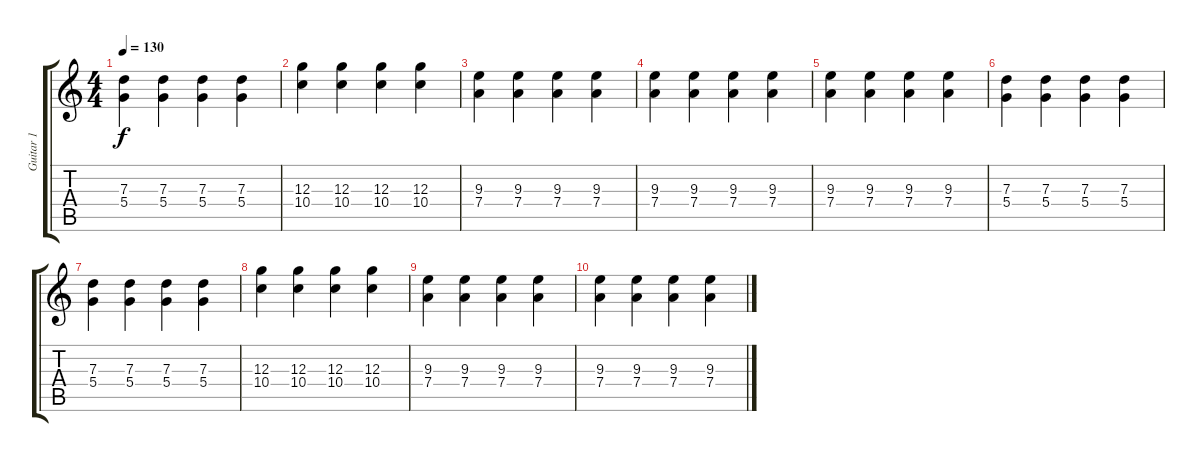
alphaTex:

\track ("Guitar 1" "Guitar 1") {instrument distortionguitar}
\staff {score tabs}
\tuning (E4 B3 G3 D3 A2 E2) {hide}
\ts (4 4)
\tempo 130
\clef g2
\ks c
(7.3 5.4).4{dy f} (7.3 5.4).4 (7.3 5.4).4 (7.3 5.4).4 |
(12.3 10.4).4 (12.3 10.4).4 (12.3 10.4).4 (12.3 10.4).4 |
(9.3 7.4).4{volume 4} (9.3 7.4).4 (9.3 7.4).4 (9.3 7.4).4 |
(9.3 7.4).4 (9.3 7.4).4 (9.3 7.4).4 (9.3 7.4).4 |
(9.3 7.4).4 (9.3 7.4).4 (9.3 7.4).4 (9.3 7.4).4 |
(7.3 5.4).4 (7.3 5.4).4 (7.3 5.4).4 (7.3 5.4).4 |
(7.3 5.4).4{volume 0} (7.3 5.4).4 (7.3 5.4).4 (7.3 5.4).4 |
(12.3 10.4).4 (12.3 10.4).4 (12.3 10.4).4 (12.3 10.4).4 |
(9.3 7.4).4 (9.3 7.4).4 (9.3 7.4).4 (9.3 7.4).4 |
(9.3 7.4).4 (9.3 7.4).4 (9.3 7.4).4 (9.3 7.4).4
